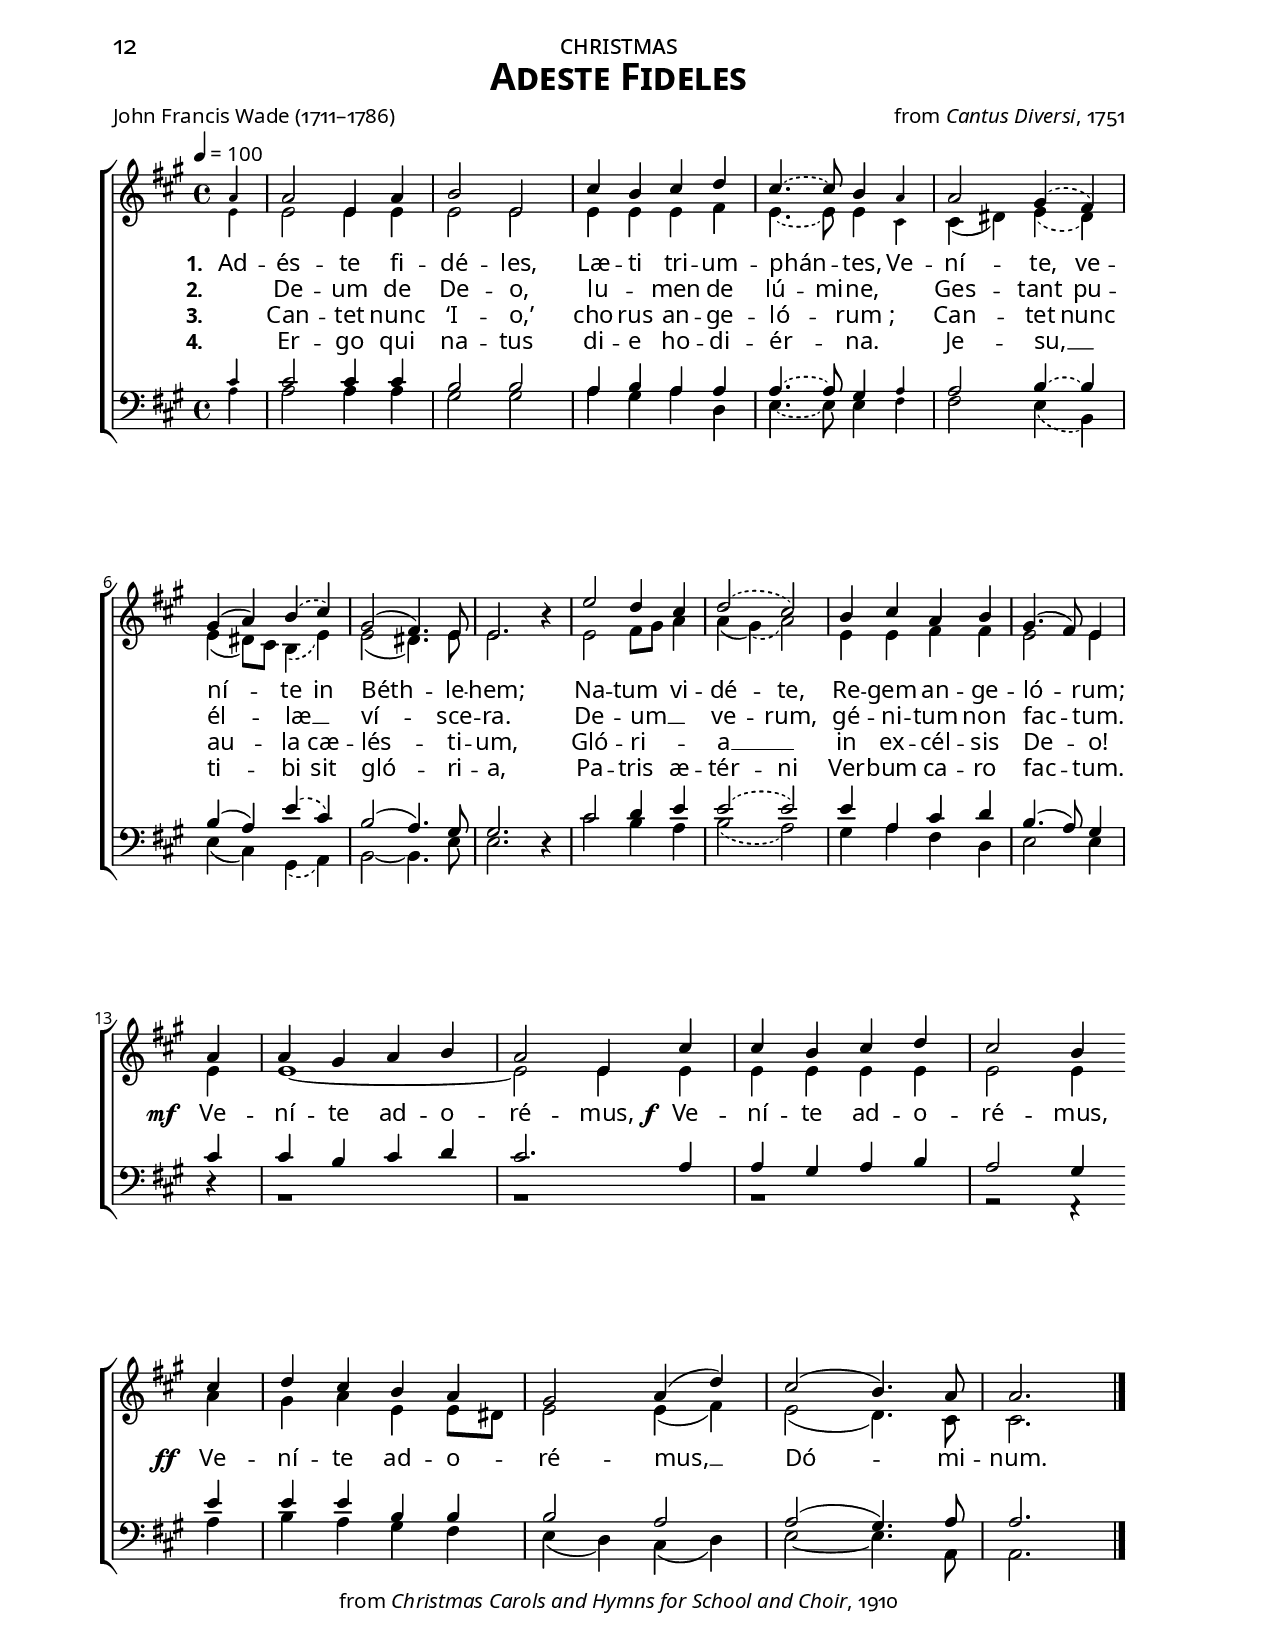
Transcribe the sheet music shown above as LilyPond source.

\version "2.14.2"
\include "util.ly"
\header {
  title = \markup{\override #'(font-name . "Garamond Premier Pro Semibold"){ \abs-fontsize #18 \smallCapsOldStyle"Adeste Fideles"}}
  poet = \markup\oldStyleNum"John Francis Wade (1711–1786)"
  composer = \markup\concat{"from " \italic"Cantus Diversi" \oldStyleNum", 1751"}
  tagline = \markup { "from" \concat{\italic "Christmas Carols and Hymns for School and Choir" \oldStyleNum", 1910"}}
}
\paper {
  paper-height = 11\in
  paper-width = 8.5\in
  indent = 0\in
  %system-system-spacing = #'((basic-distance . 10) (padding . 0))
  %system-system-spacing =
  %  #'((basic-distance . 0)
  %     (minimum-distance . 0)
  %     (padding . -10)
  %     (stretchability . 100))
  ragged-last-bottom = ##f
  ragged-bottom = ##f
  two-sided = ##t
  inner-margin = 1\in
  outer-margin = 0.75\in
  top-margin = 0.26\in
  bottom-margin = 0.25\in
  first-page-number = #012
  print-first-page-number = ##t
  headerLine = \markup{\override #'(font-name . "Garamond Premier Pro") \smallCapsOldStyle"christmas"}
  oddHeaderMarkup = \markup\fill-line{
     \override #'(font-name . "Garamond Premier Pro")\abs-fontsize #12.5
     \combine 
        \fill-line{"" \on-the-fly #print-page-number-check-first
        \oldStylePageNum""
        }
        \fill-line{\headerLine}
  }
  evenHeaderMarkup = \markup {
     \override #'(font-name . "Garamond Premier Pro")\abs-fontsize #12.5
     \combine
        \on-the-fly #print-page-number-check-first
        \oldStylePageNum""
        \fill-line{\headerLine}
  }
}
#(set-global-staff-size 18) \paper{ #(define fonts (make-pango-font-tree "Garamond Premier Pro" "Garamond Premier Pro" "Garamond Premier Pro" (/ 18 20))) }
global = {
  \key a \major
  \time 4/4
  \autoBeamOff
  \override DynamicLineSpanner #'staff-padding = #0.0
  \override DynamicLineSpanner #'Y-extent = #'(-0.5 . 1.5)
}

sopMusic = \relative c'' {
  \tempo 4 = 100
  \partial 4 \teeny a4 | \normalsize
  a2 e4 a |
  b2 e, |
  cis'4 b cis d |
  \tieDashed\slurDashed cis4.~ cis8 b4 \teeny a | \normalsize
  a2 gis4( fis) | \break
  
  \tieSolid\slurSolid
  gis( a) \slurDashed b( cis) |
  \slurSolid gis2( fis4.) e8 |
  e2. b'4\rest |
  e2 d4 cis |
  \slurDashed d2( cis) |
  b4 cis a b |
  \slurSolid \partial 4*3 gis4.( fis8) e4 | \break
  
  \partial 4 a4 |
  a gis a b |
  a2 e4 cis'4 |
  cis b cis d |
  cis2 b4 \bar""\break cis |
  
  d cis b a |
  gis2 a4( d) |
  cis2( b4.) a8 |
  \partial 4*3 a2. \bar "|."
}
sopWords = \lyricmode {
  
}

altoMusic = \relative c' {
  \partial 4 \teeny e4 | \normalsize
  e2 e4 e |
  e2 e |
  e4 e e fis |
  \tieDashed\slurDashed e4.~ e8 e4 \teeny cis | \normalsize
  \slurSolid cis( dis) \slurDashed e( dis) |
  
  \tieSolid\slurSolid e( dis8[) cis] \slurDashed b4( e) |
  \slurSolid e2( dis4.) e8 |
  e2. s4 |
  e2 fis8[ gis] a4 |
  \slurSolid a( \slurDashed gis)( a2) |
  e4 e fis fis |
  \slurSolid \partial 4*3 e2 e4 |
  
  e4 |
  e1~ |
  e2 e4 e |
  e e e e |
  e2 e4 a |
  
  gis a e e8[ dis] |
  e2 e4( fis) |
  e2( d4.) cis8 |
  \partial 4*3 cis2. \bar "|."
}
altoWords = {
  \dropLyricsV
  \lyricmode {
    \set stanza = #"1. "
  \set ignoreMelismata = ##t
    Ad -- és -- te fi -- dé -- les, Læ -- ti tri -- um -- phán -- _ tes,
    Ve -- ní -- te, ve -- ní -- _ te in Béth -- _ le -- hem; Na -- tum vi -- dé -- te,
    Re -- gem an -- ge -- ló -- _ rum;
  \unset ignoreMelismata
  }
  \set stanza = \markup\dynamic"mf  "
  \lyricmode {
    Ve -- ní -- te ad -- o -- ré -- mus,
  }
  \set stanza = \markup\dynamic" f "
  \lyricmode {
    Ve -- ní -- te ad -- o -- ré -- mus,
  }
  \set stanza = \markup\dynamic"ff  "
  \lyricmode {
    \raiseLyrics
    Ve -- ní -- te ad -- o -- ré -- mus, __ Dó -- mi -- num.
  }
}
altoWordsII = \lyricmode {
  \dropLyricsV
  \set stanza = #"2. "
  \set ignoreMelismata = ##t
  _ De -- um de De -- o, lu -- _ men de lú -- mi -- ne, ""
  Ges -- tant pu -- él -- _ læ __ _ ví -- _ sce -- ra.
  De -- um __ _ ve -- rum, gé -- ni -- tum non fac -- _ tum.
}
altoWordsIII = \lyricmode {
  \dropLyricsV
  \set stanza = #"3. "
  \set ignoreMelismata = ##t
  _ Can -- tet nunc ‘I -- o,’ cho -- rus an -- ge -- ló -- _ rum_; ""
  Can -- tet nunc au -- _ la cæ -- lés -- _ ti -- um,
  Gló -- ri -- _ a __ _ in ex -- cél -- sis De -- _ o!
}
altoWordsIV = \lyricmode {
  \dropLyricsV
  \set stanza = #"4. "
  \set ignoreMelismata = ##t
  _ Er -- go qui na -- tus di -- e ho -- di -- ér -- _ na. ""
  Je -- su, __ _ ti -- _ bi sit gló -- _ ri -- a,
  Pa -- tris æ -- tér -- ni Ver -- bum ca -- ro fac -- _ tum.
}

tenorMusic = \relative c' {
  \partial 4 \teeny cis4 | \normalsize
  cis2 cis4 cis |
  b2 b |
  a4 b a a |
  \tieDashed\slurDashed a4.~ a8 gis4 \teeny a | \normalsize
  a2 b4~ b |
  
  \tieSolid\slurSolid b( a) \slurDashed e'( cis) |
  \slurSolid b2( a4.) gis8 |
  gis2. d4\rest |
  cis'2 d4 e |
  \slurDashed e2( e2) |
  e4 a, cis d |
  \slurSolid \partial 4*3 b4.( a8) gis4 |
  
  \partial 4 cis4 |
  cis b cis d |
  cis2. a4 |
  a gis a b |
  a2 gis4 e' |
  
  e e b b |
  b2 a |
  a( gis4.) a8 |
  \partial 4*3 a2. \bar "|."
}
tenorWords = \lyricmode {

}

bassMusic = \relative c' {
  \partial 4 \teeny a4 | \normalsize
  a2 a4 a |
  gis2 gis |
  a4 gis a d, |
  \tieDashed\slurDashed e4.~ e8 e4 \teeny fis | \normalsize
  fis2 e4( b) |
  
  \tieSolid\slurSolid e( cis) \slurDashed gis( a) |
  b2~ b4. e8 |
  \tieSolid e2. s4 |
  cis'2 b4 a |
  b2( a2) |
  gis4 a fis d |
  \partial 4*3 e2 e4 |
  
  \slurSolid \partial 4 d\rest |
  g,1\rest |
  g1\rest |
  g1\rest |
  g2\rest f4\rest a'4 |
  
  b a gis fis |
  e( d) cis( d) |
  e2~e4. a,8 |
  \partial 4*3 a2. \bar "|."
}
bassWords = \lyricmode {

}

\score {
  <<
   \new ChoirStaff <<
%    \new Lyrics = sopranos \with { \override VerticalAxisGroup #'nonstaff-relatedstaff-spacing = #'((basic-distance . 1)) }
    \new Staff = women <<
      \new Voice = "sopranos" { \voiceOne << \global \sopMusic >> }
      \new Voice = "altos" { \voiceTwo << \global \altoMusic >> }
    >>
    \new Lyrics \with { alignAboveContext = #"women" \override VerticalAxisGroup #'nonstaff-relatedstaff-spacing = #'((basic-distance . 1))} \lyricsto "sopranos" \sopWords
    \new Lyrics = "altosIV"  \with { alignBelowContext = #"women" } \lyricsto "sopranos" \altoWordsIV
    \new Lyrics = "altosIII"  \with { alignBelowContext = #"women" } \lyricsto "sopranos" \altoWordsIII
    \new Lyrics = "altosII"  \with { alignBelowContext = #"women" } \lyricsto "sopranos" \altoWordsII
    \new Lyrics = "altos"  \with { alignBelowContext = #"women" } \lyricsto "sopranos" \altoWords
   \new Staff = men <<
      \clef bass
      \new Voice = "tenors" { \voiceOne << \global \tenorMusic >> }
      \new Voice = "basses" { \voiceTwo << \global \bassMusic >> }
    >>
    \new Lyrics \with { alignAboveContext = #"men" \override VerticalAxisGroup #'nonstaff-relatedstaff-spacing = #'((basic-distance . 1)) } \lyricsto "tenors" \tenorWords
    \new Lyrics \with { alignBelowContext = #"men" \override VerticalAxisGroup #'nonstaff-relatedstaff-spacing = #'((basic-distance . 1)) } \lyricsto "basses" \bassWords
  >>
%    \new PianoStaff << \new Staff { \new Voice { \pianoRH } } \new Staff { \clef "bass" \pianoLH } >>
  >>
  \layout {
  \context {
    \Lyrics
    \override LyricText #'font-size = #1.3
  }
    \context {
      \Score
      %\override SpacingSpanner #'base-shortest-duration = #(ly:make-moment 1 8)
      %\override SpacingSpanner #'common-shortest-duration = #(ly:make-moment 1 4)
    }
    \context {
      % Remove all empty staves
      % \Staff \RemoveEmptyStaves \override VerticalAxisGroup #'remove-first = ##t
    }
    \context {
      \Lyrics
      \override LyricText #'X-offset = #center-on-word
    }
  }
}

